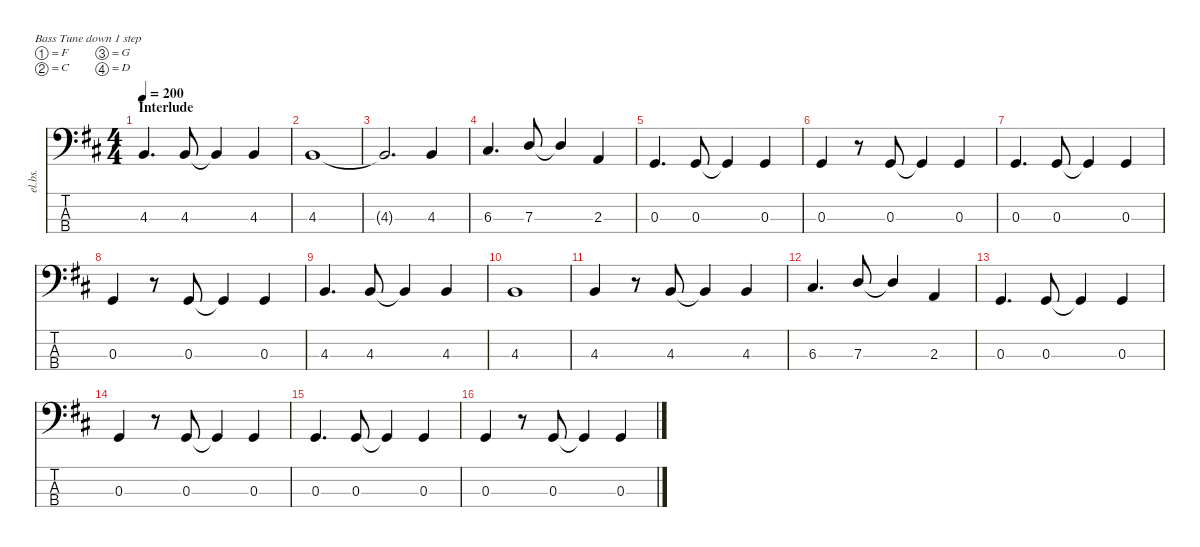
\defaultSystemsLayout 4
\hideDynamics
\bracketExtendMode nobrackets
\otherSystemsTrackNameOrientation horizontal
\track ("Bass Guitar" "el.bs.") {instrument electricbassfinger}
\staff {score tabs}
\tuning (F2 C2 G1 D1)
\ts (4 4)
\section ("" "Interlude")
\tempo 200
\clef f4
\ks d
4.3{acc forcenatural}.4{d dy ff beam Up} 4.3{acc forcenatural}.8{beam Up} 4.3{t acc forcenatural}.4{beam Up} 4.3{acc forcenatural}.4{beam Up} |
4.3{acc forcenatural}.1{beam Up} |
4.3{t acc forcenatural}.2{d beam Up} 4.3{acc forcenatural}.4{beam Up} |
6.3{acc #}.4{d beam Up} 7.3{acc forcenatural}.8{beam Up} 7.3{t acc forcenatural}.4{dy mf beam Up} 2.3{acc forcenatural}.4{beam Up} |
0.3{acc forcenatural}.4{d dy ff beam Up} 0.3{acc forcenatural}.8{beam Up} 0.3{t acc forcenatural}.4{beam Up} 0.3{acc forcenatural}.4{beam Up} |
0.3{acc forcenatural}.4{beam Up} r.8{beam Up} 0.3{acc forcenatural}.8{beam Up} 0.3{t acc forcenatural}.4{beam Up} 0.3{acc forcenatural}.4{beam Up} |
0.3{acc forcenatural}.4{d beam Up} 0.3{acc forcenatural}.8{beam Up} 0.3{t acc forcenatural}.4{beam Up} 0.3{acc forcenatural}.4{beam Up} |
0.3{acc forcenatural}.4{beam Up} r.8{beam Up} 0.3{acc forcenatural}.8{beam Up} 0.3{t acc forcenatural}.4{beam Up} 0.3{acc forcenatural}.4{beam Up} |
4.3{acc forcenatural}.4{d beam Up} 4.3{acc forcenatural}.8{beam Up} 4.3{t acc forcenatural}.4{beam Up} 4.3{acc forcenatural}.4{beam Up} |
4.3{acc forcenatural}.1{beam Up} |
4.3{acc forcenatural}.4{beam Up} r.8{beam Up} 4.3{acc forcenatural}.8{beam Up} 4.3{t acc forcenatural}.4{beam Up} 4.3{acc forcenatural}.4{beam Up} |
6.3{acc #}.4{d beam Up} 7.3{acc forcenatural}.8{beam Up} 7.3{t acc forcenatural}.4{dy mf beam Up} 2.3{acc forcenatural}.4{beam Up} |
0.3{acc forcenatural}.4{d dy ff beam Up} 0.3{acc forcenatural}.8{beam Up} 0.3{t acc forcenatural}.4{beam Up} 0.3{acc forcenatural}.4{beam Up} |
0.3{acc forcenatural}.4{beam Up} r.8{beam Up} 0.3{acc forcenatural}.8{beam Up} 0.3{t acc forcenatural}.4{beam Up} 0.3{acc forcenatural}.4{beam Up} |
0.3{acc forcenatural}.4{d beam Up} 0.3{acc forcenatural}.8{beam Up} 0.3{t acc forcenatural}.4{beam Up} 0.3{acc forcenatural}.4{beam Up} |
0.3{acc forcenatural}.4{beam Up} r.8{beam Up} 0.3{acc forcenatural}.8{beam Up} 0.3{t acc forcenatural}.4{beam Up} 0.3{acc forcenatural}.4{beam Up}
